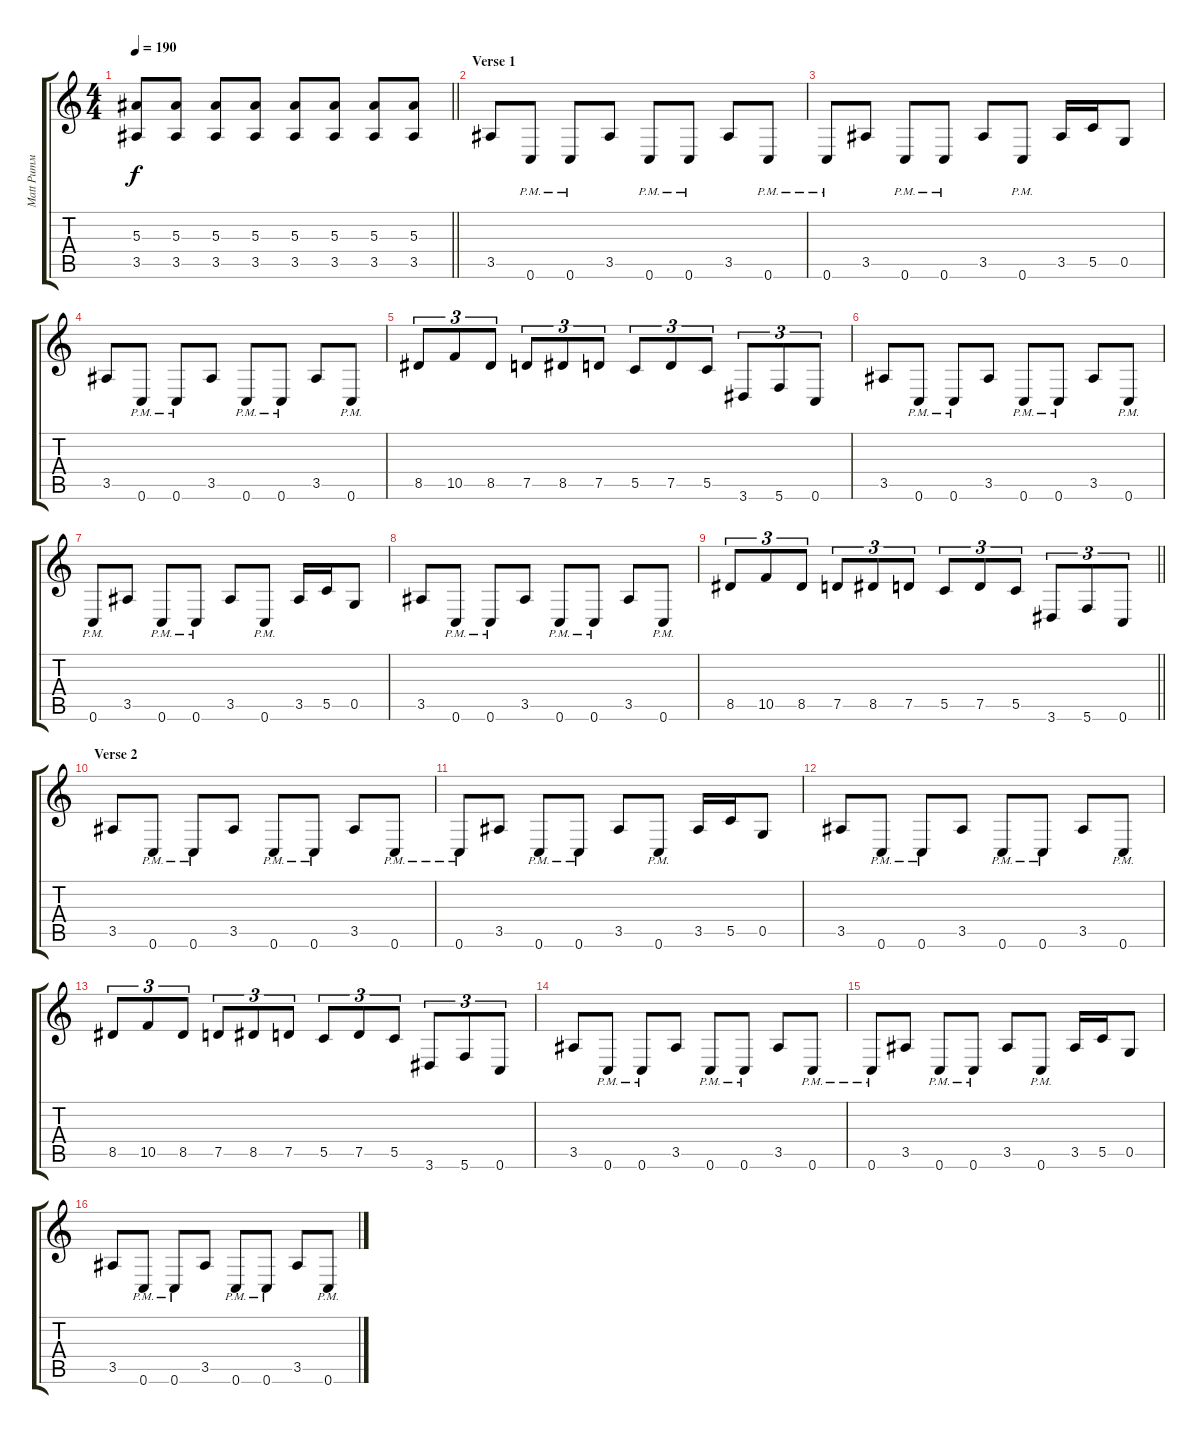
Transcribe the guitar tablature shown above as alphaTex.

\track ("Matt Ритм" "Matt Ритм") {instrument distortionguitar}
\staff {score tabs}
\tuning (D4 A3 F3 C3 G2 C2) {hide}
\ts (4 4)
\tempo 190
\clef g2
\barLineRight lightlight
\ks c
(5.3 3.5).8{dy f} (5.3 3.5).8 (5.3 3.5).8 (5.3 3.5).8 (5.3 3.5).8 (5.3 3.5).8 (5.3 3.5).8 (5.3 3.5).8 |
\section ("" "Verse 1")
3.5.8 0.6{pm}.8 0.6{pm}.8 3.5.8 0.6{pm}.8 0.6{pm}.8 3.5.8 0.6{pm}.8 |
0.6{pm}.8 3.5.8 0.6{pm}.8 0.6{pm}.8 3.5.8 0.6{pm}.8 3.5.16 5.5.16 0.5.8 |
3.5.8 0.6{pm}.8 0.6{pm}.8 3.5.8 0.6{pm}.8 0.6{pm}.8 3.5.8 0.6{pm}.8 |
8.5.8{tu (3 2)} 10.5.8{tu (3 2)} 8.5.8{tu (3 2)} 7.5.8{tu (3 2)} 8.5.8{tu (3 2)} 7.5.8{tu (3 2)} 5.5.8{tu (3 2)} 7.5.8{tu (3 2)} 5.5.8{tu (3 2)} 3.6.8{tu (3 2)} 5.6.8{tu (3 2)} 0.6.8{tu (3 2)} |
3.5.8 0.6{pm}.8 0.6{pm}.8 3.5.8 0.6{pm}.8 0.6{pm}.8 3.5.8 0.6{pm}.8 |
0.6{pm}.8 3.5.8 0.6{pm}.8 0.6{pm}.8 3.5.8 0.6{pm}.8 3.5.16 5.5.16 0.5.8 |
3.5.8 0.6{pm}.8 0.6{pm}.8 3.5.8 0.6{pm}.8 0.6{pm}.8 3.5.8 0.6{pm}.8 |
\barLineRight lightlight
8.5.8{tu (3 2)} 10.5.8{tu (3 2)} 8.5.8{tu (3 2)} 7.5.8{tu (3 2)} 8.5.8{tu (3 2)} 7.5.8{tu (3 2)} 5.5.8{tu (3 2)} 7.5.8{tu (3 2)} 5.5.8{tu (3 2)} 3.6.8{tu (3 2)} 5.6.8{tu (3 2)} 0.6.8{tu (3 2)} |
\section ("" "Verse 2")
3.5.8 0.6{pm}.8 0.6{pm}.8 3.5.8 0.6{pm}.8 0.6{pm}.8 3.5.8 0.6{pm}.8 |
0.6{pm}.8 3.5.8 0.6{pm}.8 0.6{pm}.8 3.5.8 0.6{pm}.8 3.5.16 5.5.16 0.5.8 |
3.5.8 0.6{pm}.8 0.6{pm}.8 3.5.8 0.6{pm}.8 0.6{pm}.8 3.5.8 0.6{pm}.8 |
8.5.8{tu (3 2)} 10.5.8{tu (3 2)} 8.5.8{tu (3 2)} 7.5.8{tu (3 2)} 8.5.8{tu (3 2)} 7.5.8{tu (3 2)} 5.5.8{tu (3 2)} 7.5.8{tu (3 2)} 5.5.8{tu (3 2)} 3.6.8{tu (3 2)} 5.6.8{tu (3 2)} 0.6.8{tu (3 2)} |
3.5.8 0.6{pm}.8 0.6{pm}.8 3.5.8 0.6{pm}.8 0.6{pm}.8 3.5.8 0.6{pm}.8 |
0.6{pm}.8 3.5.8 0.6{pm}.8 0.6{pm}.8 3.5.8 0.6{pm}.8 3.5.16 5.5.16 0.5.8 |
3.5.8 0.6{pm}.8 0.6{pm}.8 3.5.8 0.6{pm}.8 0.6{pm}.8 3.5.8 0.6{pm}.8
